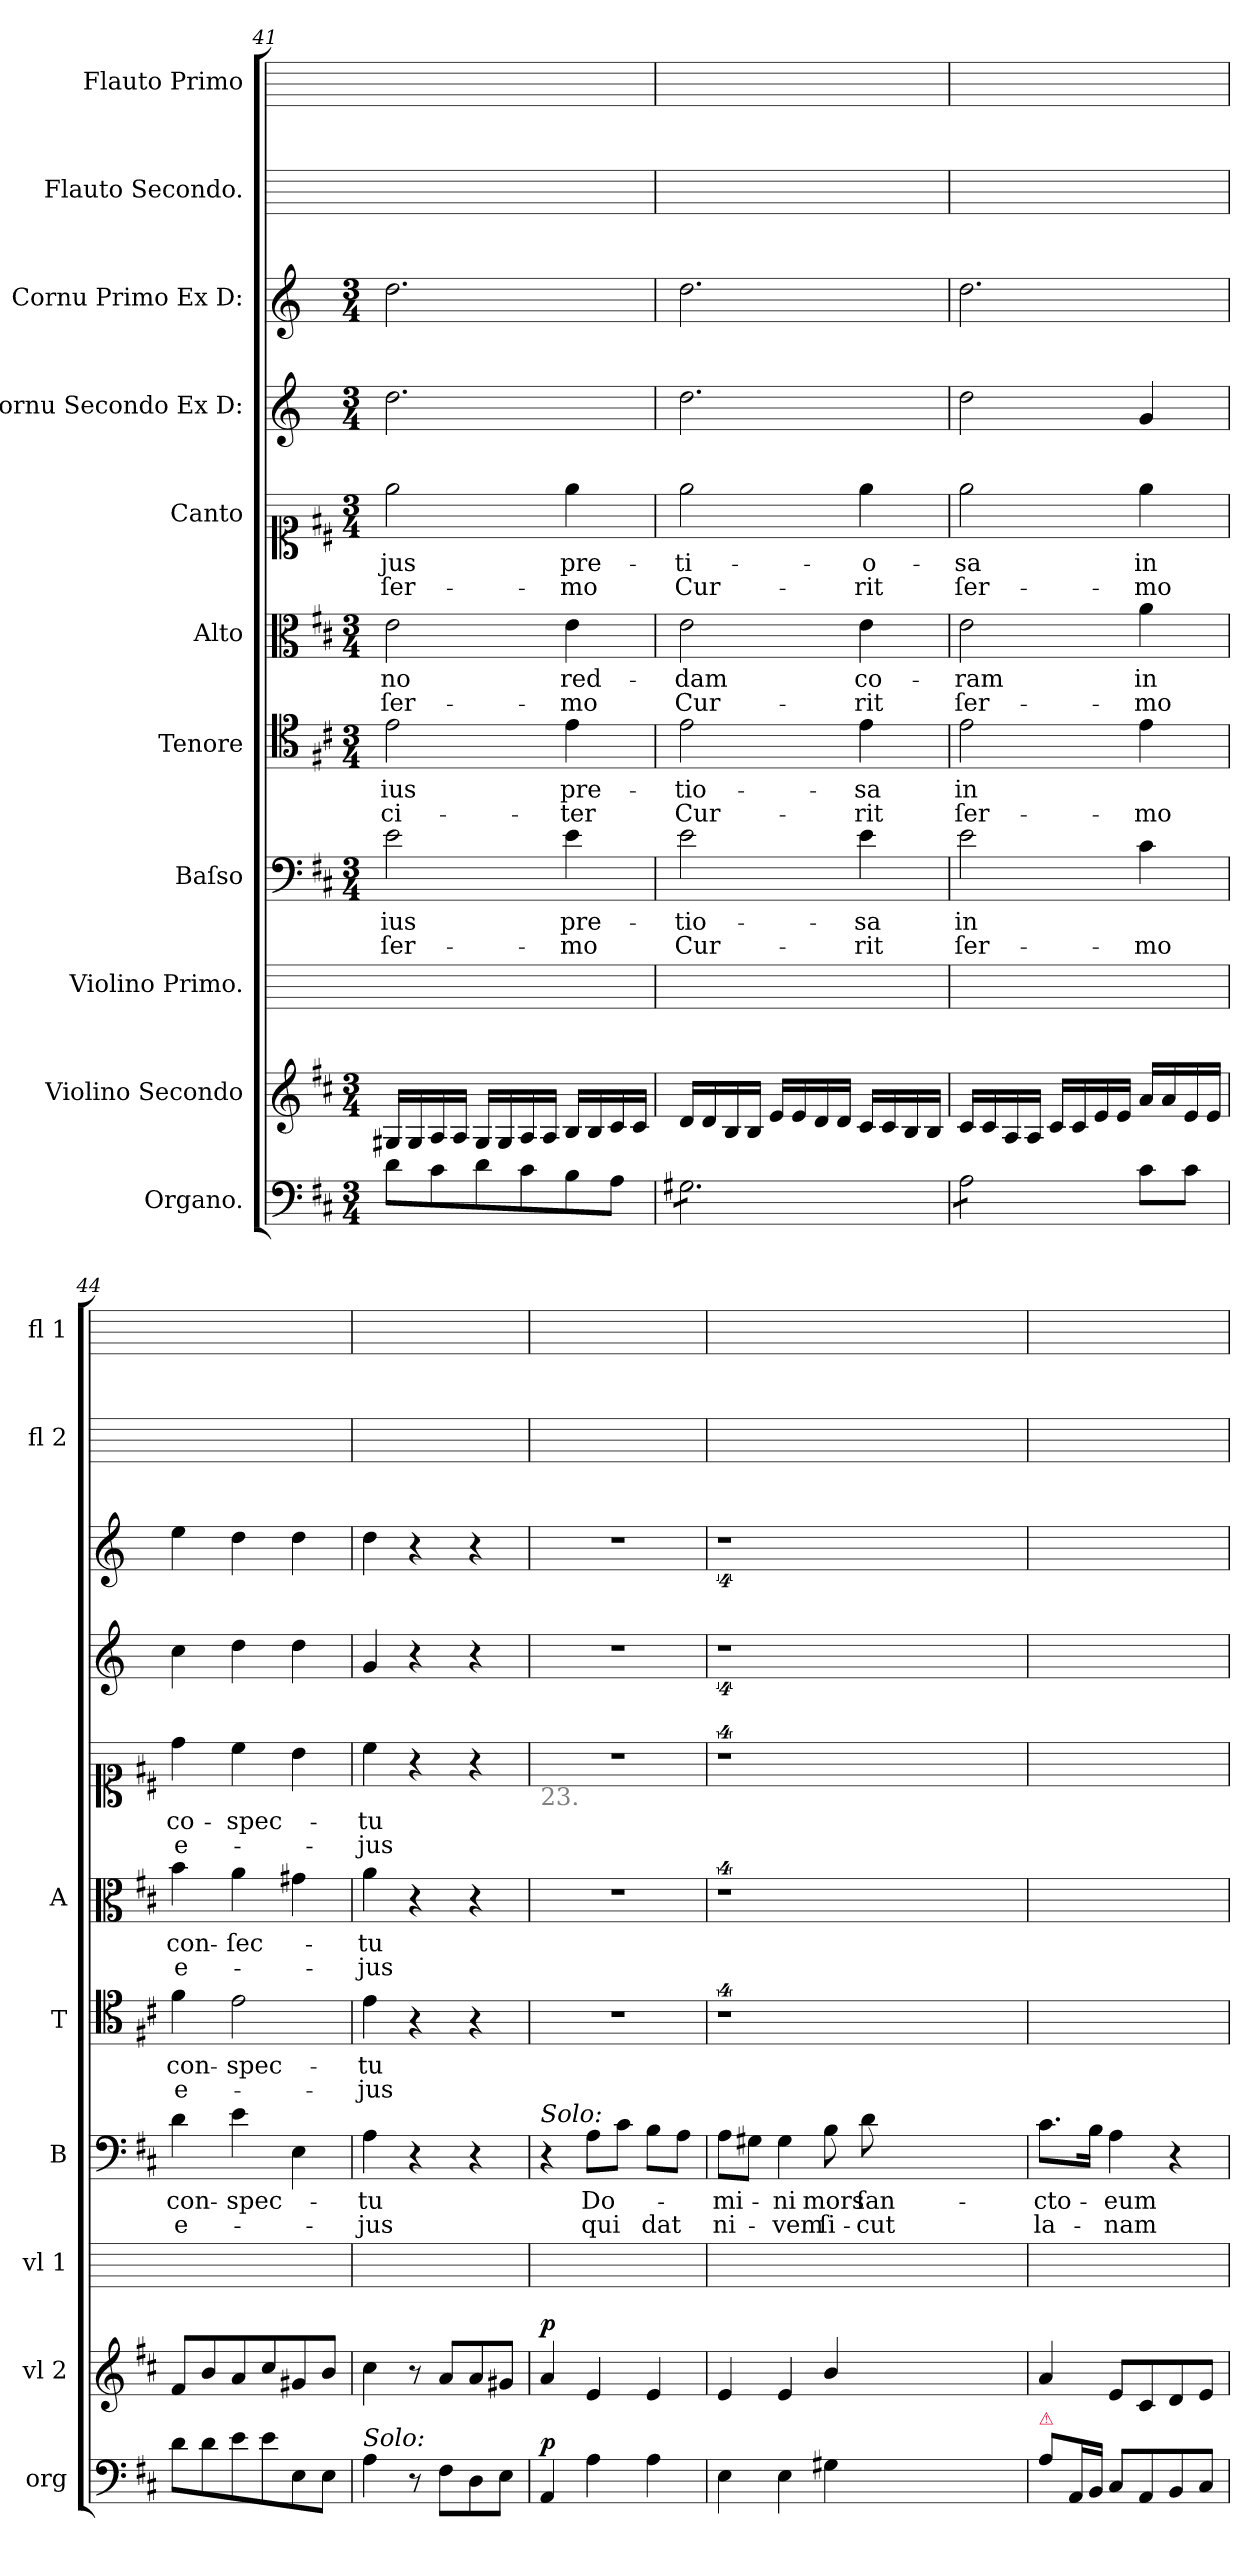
**kern	**dynam	**kern	**dynam	**kern	**kern	**text	**text	**kern	**text	**text	**kern	**text	**text	**kern	**text	**text	**kern	**kern	**kern	**kern
*part11	*part11	*part10	*part10	*part9	*part8	*part8	*part8	*part7	*part7	*part7	*part6	*part6	*part6	*part5	*part5	*part5	*part4	*part3	*part2	*part1
*staff11	*staff11	*staff10	*staff10	*staff9	*staff8	*staff8	*staff8	*staff7	*staff7	*staff7	*staff6	*staff6	*staff6	*staff5	*staff5	*staff5	*staff4	*staff3	*staff2	*staff1
*I"Organo.	*	*I"Violino Secondo	*	*I"Violino Primo.	*I"Baſso	*	*	*I"Tenore	*	*	*I"Alto	*	*	*I"Canto	*	*	*I"Cornu Secondo Ex D:	*I"Cornu Primo Ex D:	*I"Flauto Secondo.	*I"Flauto Primo
*I'org	*	*I'vl 2	*	*I'vl 1	*I'B	*	*	*I'T	*	*	*I'A	*	*	*	*	*	*	*	*I'fl 2	*I'fl 1
*clefF4	*	*clefG2	*	*	*clefF4	*	*	*clefC4	*	*	*clefC3	*	*	*clefC1	*	*	*clefG2	*clefG2	*	*
*	*	*	*	*	*	*	*	*	*	*	*	*	*	*	*	*	*ITrd6c10	*ITrd6c10	*	*
*k[f#c#]	*	*k[f#c#]	*	*	*k[f#c#]	*	*	*k[f#c#]	*	*	*k[f#c#]	*	*	*k[f#c#]	*	*	*k[f#c#]	*k[f#c#]	*	*
*M3/4	*	*M3/4	*	*	*M3/4	*	*	*M3/4	*	*	*M3/4	*	*	*M3/4	*	*	*M3/4	*M3/4	*	*
=41	=41	=41	=41	=41	=41	=41	=41	=41	=41	=41	=41	=41	=41	=41	=41	=41	=41	=41	=41	=41
8d\L	.	16G#X/LL	.	2.ryy	2e\	-ius	ſer-	2e\	-ius	-ci-	2e\	-no	ſer-	2ee\	-jus	ſer-	2.e\	2.e\	2.ryy	2.ryy
.	.	16G#/	.	.	.	.	.	.	.	.	.	.	.	.	.	.	.	.	.	.
8c#\	.	16A/	.	.	.	.	.	.	.	.	.	.	.	.	.	.	.	.	.	.
.	.	16A/JJ	.	.	.	.	.	.	.	.	.	.	.	.	.	.	.	.	.	.
8d\	.	16G#/LL	.	.	.	.	.	.	.	.	.	.	.	.	.	.	.	.	.	.
.	.	16G#/	.	.	.	.	.	.	.	.	.	.	.	.	.	.	.	.	.	.
8c#\	.	16A/	.	.	.	.	.	.	.	.	.	.	.	.	.	.	.	.	.	.
.	.	16A/JJ	.	.	.	.	.	.	.	.	.	.	.	.	.	.	.	.	.	.
8B\	.	16B/LL	.	.	4e\	pre-	-mo	4e\	pre-	-ter	4e\	red-	-mo	4ee\	pre-	-mo	.	.	.	.
.	.	16B/	.	.	.	.	.	.	.	.	.	.	.	.	.	.	.	.	.	.
8A\J	.	16c#/	.	.	.	.	.	.	.	.	.	.	.	.	.	.	.	.	.	.
.	.	16c#/JJ	.	.	.	.	.	.	.	.	.	.	.	.	.	.	.	.	.	.
=42	=42	=42	=42	=42	=42	=42	=42	=42	=42	=42	=42	=42	=42	=42	=42	=42	=42	=42	=42	=42
!	!	!	!	!	!	!	!LO:LY:i	!	!	!	!	!	!LO:LY:i	!	!	!LO:LY:i	!	!	!	!
*tremolo	*	*	*	*	*	*	*	*	*	*	*	*	*	*	*	*	*	*	*	*
8G#X\L	.	16d/LL	.	2.ryy	2e\	-tio-	Cur-	2e\	-tio-	Cur-	2e\	-dam	Cur-	2ee\	-ti-	Cur-	2.e\	2.e\	2.ryy	2.ryy
.	.	16d/	.	.	.	.	.	.	.	.	.	.	.	.	.	.	.	.	.	.
8G#X\	.	16B/	.	.	.	.	.	.	.	.	.	.	.	.	.	.	.	.	.	.
.	.	16B/JJ	.	.	.	.	.	.	.	.	.	.	.	.	.	.	.	.	.	.
8G#X\	.	16e/LL	.	.	.	.	.	.	.	.	.	.	.	.	.	.	.	.	.	.
.	.	16e/	.	.	.	.	.	.	.	.	.	.	.	.	.	.	.	.	.	.
8G#X\	.	16d/	.	.	.	.	.	.	.	.	.	.	.	.	.	.	.	.	.	.
.	.	16d/JJ	.	.	.	.	.	.	.	.	.	.	.	.	.	.	.	.	.	.
!	!	!	!	!	!	!	!LO:LY:i	!	!	!	!	!	!LO:LY:i	!	!	!LO:LY:i	!	!	!	!
8G#X\	.	16c#/LL	.	.	4e\	-sa	-rit	4e\	-sa	-rit	4e\	co-	-rit	4ee\	-o-	-rit	.	.	.	.
.	.	16c#/	.	.	.	.	.	.	.	.	.	.	.	.	.	.	.	.	.	.
8G#X\J	.	16B/	.	.	.	.	.	.	.	.	.	.	.	.	.	.	.	.	.	.
.	.	16B/JJ	.	.	.	.	.	.	.	.	.	.	.	.	.	.	.	.	.	.
=43	=43	=43	=43	=43	=43	=43	=43	=43	=43	=43	=43	=43	=43	=43	=43	=43	=43	=43	=43	=43
!	!	!	!	!	!	!	!LO:LY:i	!	!	!	!	!	!LO:LY:i	!	!	!LO:LY:i	!	!	!	!
8A\L	.	16c#/LL	.	2.ryy	2e\	in	ſer-	2e\	in	ſer-	2e\	-ram	ſer-	2ee\	-sa	ſer-	2e\	2.e\	2.ryy	2.ryy
.	.	16c#/	.	.	.	.	.	.	.	.	.	.	.	.	.	.	.	.	.	.
8A\	.	16A/	.	.	.	.	.	.	.	.	.	.	.	.	.	.	.	.	.	.
.	.	16A/JJ	.	.	.	.	.	.	.	.	.	.	.	.	.	.	.	.	.	.
8A\	.	16c#/LL	.	.	.	.	.	.	.	.	.	.	.	.	.	.	.	.	.	.
.	.	16c#/	.	.	.	.	.	.	.	.	.	.	.	.	.	.	.	.	.	.
8A\J	.	16e/	.	.	.	.	.	.	.	.	.	.	.	.	.	.	.	.	.	.
*Xtremolo	*	*	*	*	*	*	*	*	*	*	*	*	*	*	*	*	*	*	*	*
.	.	16e/JJ	.	.	.	.	.	.	.	.	.	.	.	.	.	.	.	.	.	.
!	!	!	!	!	!	!	!LO:LY:i	!	!	!	!	!	!LO:LY:i	!	!	!LO:LY:i	!	!	!	!
8c#\L	.	16a/LL	.	.	4c#\	.	-mo	4e\	.	-mo	4a\	in	-mo	4ee\	in	-mo	4A/	.	.	.
.	.	16a/	.	.	.	.	.	.	.	.	.	.	.	.	.	.	.	.	.	.
8c#\J	.	16e/	.	.	.	.	.	.	.	.	.	.	.	.	.	.	.	.	.	.
.	.	16e/JJ	.	.	.	.	.	.	.	.	.	.	.	.	.	.	.	.	.	.
=44	=44	=44	=44	=44	=44	=44	=44	=44	=44	=44	=44	=44	=44	=44	=44	=44	=44	=44	=44	=44
8d\L	.	8f#/L	.	2.ryy	4d\	con-	e-	4f#\	con-	e-	4b\	con-	e-	4dd\	co-	e-	4d\	4f#\	2.ryy	2.ryy
8d\	.	8b/	.	.	.	.	.	.	.	.	.	.	.	.	.	.	.	.	.	.
8e\	.	8a/	.	.	4e\	-spec-	.	2e\	-spec-	.	4a\	-ſec-	.	4cc#\	-spec-	.	4e\	4e\	.	.
8e\	.	8cc#/	.	.	.	.	.	.	.	.	.	.	.	.	.	.	.	.	.	.
8E\	.	8g#X/	.	.	4E\	.	.	.	.	.	4g#X\	.	.	4b\	.	.	4e\	4e\	.	.
8E\J	.	8b/J	.	.	.	.	.	.	.	.	.	.	.	.	.	.	.	.	.	.
=45	=45	=45	=45	=45	=45	=45	=45	=45	=45	=45	=45	=45	=45	=45	=45	=45	=45	=45	=45	=45
!LO:TX:a:i:t=Solo&colon;	!	!	!	!	!	!	!	!	!	!	!	!	!	!	!	!	!	!	!	!
4A\	.	4cc#\	.	2.ryy	4A\	-tu	-jus	4e\	-tu	-jus	4a\	-tu	-jus	4cc#\	-tu	-jus	4A/	4e\	2.ryy	2.ryy
8r	.	8r	.	.	4r	.	.	4r	.	.	4r	.	.	4r	.	.	4r	4r	.	.
8F#\L	.	8a/L	.	.	.	.	.	.	.	.	.	.	.	.	.	.	.	.	.	.
8D\	.	8a/	.	.	4r	.	.	4r	.	.	4r	.	.	4r	.	.	4r	4r	.	.
8E\J	.	8g#X/J	.	.	.	.	.	.	.	.	.	.	.	.	.	.	.	.	.	.
=46	=46	=46	=46	=46	=46	=46	=46	=46	=46	=46	=46	=46	=46	=46	=46	=46	=46	=46	=46	=46
!	!	!	!	!	!	!	!	!	!	!	!	!	!	!LO:TX:b:color=grey:t=23.	!	!	!	!	!	!
!	!	!	!	!	!LO:TX:a:i:t=Solo&colon;	!	!	!	!	!	!	!	!	!	!	!	!	!	!	!
!	!LO:DY:a	!	!LO:DY:a	!	!	!	!	!	!	!	!	!	!	!	!	!	!	!	!	!
4AA/	p	4a/	p	2.ryy	4r	.	.	2.r	.	.	2.r	.	.	2.r	.	.	2.r	2.r	2.ryy	2.ryy
4A\	.	4e/	.	.	8A\L	Do-	qui	.	.	.	.	.	.	.	.	.	.	.	.	.
.	.	.	.	.	8c#\J	.	.	.	.	.	.	.	.	.	.	.	.	.	.	.
4A\	.	4e/	.	.	8B\L	.	dat	.	.	.	.	.	.	.	.	.	.	.	.	.
.	.	.	.	.	8A\J	.	.	.	.	.	.	.	.	.	.	.	.	.	.	.
=47	=47	=47	=47	=47	=47	=47	=47	=47	=47	=47	=47	=47	=47	=47	=47	=47	=47	=47	=47	=47
4E\	.	4e/	.	2.ryy	8A\L	-mi-	ni-	4%9r	.	.	4%9r	.	.	4%9r	.	.	4%9r	4%9r	2.ryy	2.ryy
.	.	.	.	.	8G#X\J	.	.	.	.	.	.	.	.	.	.	.	.	.	.	.
4E\	.	4e/	.	.	4G#\	-ni	-vem	.	.	.	.	.	.	.	.	.	.	.	.	.
4G#X\	.	4b/	.	.	8B\	mors	ſi-	.	.	.	.	.	.	.	.	.	.	.	.	.
.	.	.	.	.	8d\	ſan-	-cut	.	.	.	.	.	.	.	.	.	.	.	.	.
1.ryy	.	1.ryy	.	1.ryy	1.ryy	.	.	.	.	.	.	.	.	.	.	.	.	.	1.ryy	1.ryy
=48	=48	=48	=48	=48	=48	=48	=48	=48	=48	=48	=48	=48	=48	=48	=48	=48	=48	=48	=48	=48
!LO:TX:a:color=crimson:t=⚠	!	!	!	!	!	!	!	!	!	!	!	!	!	!	!	!	!	!	!	!
8A\L	.	4a/	.	2.ryy	8.c#\L	-cto-	la-	2.ryy	.	.	2.ryy	.	.	2.ryy	.	.	2.ryy	2.ryy	2.ryy	2.ryy
16AA/L	.	.	.	.	.	.	.	.	.	.	.	.	.	.	.	.	.	.	.	.
16BB/JJ	.	.	.	.	16B\Jk	.	.	.	.	.	.	.	.	.	.	.	.	.	.	.
8C#/L	.	8e/L	.	.	4A\	-eum	-nam	.	.	.	.	.	.	.	.	.	.	.	.	.
8AA/	.	8c#/	.	.	.	.	.	.	.	.	.	.	.	.	.	.	.	.	.	.
8BB/	.	8d/	.	.	4r	.	.	.	.	.	.	.	.	.	.	.	.	.	.	.
8C#/J	.	8e/J	.	.	.	.	.	.	.	.	.	.	.	.	.	.	.	.	.	.
=	=	=	=	=	=	=	=	=	=	=	=	=	=	=	=	=	=	=	=	=
*-	*-	*-	*-	*-	*-	*-	*-	*-	*-	*-	*-	*-	*-	*-	*-	*-	*-	*-	*-	*-
